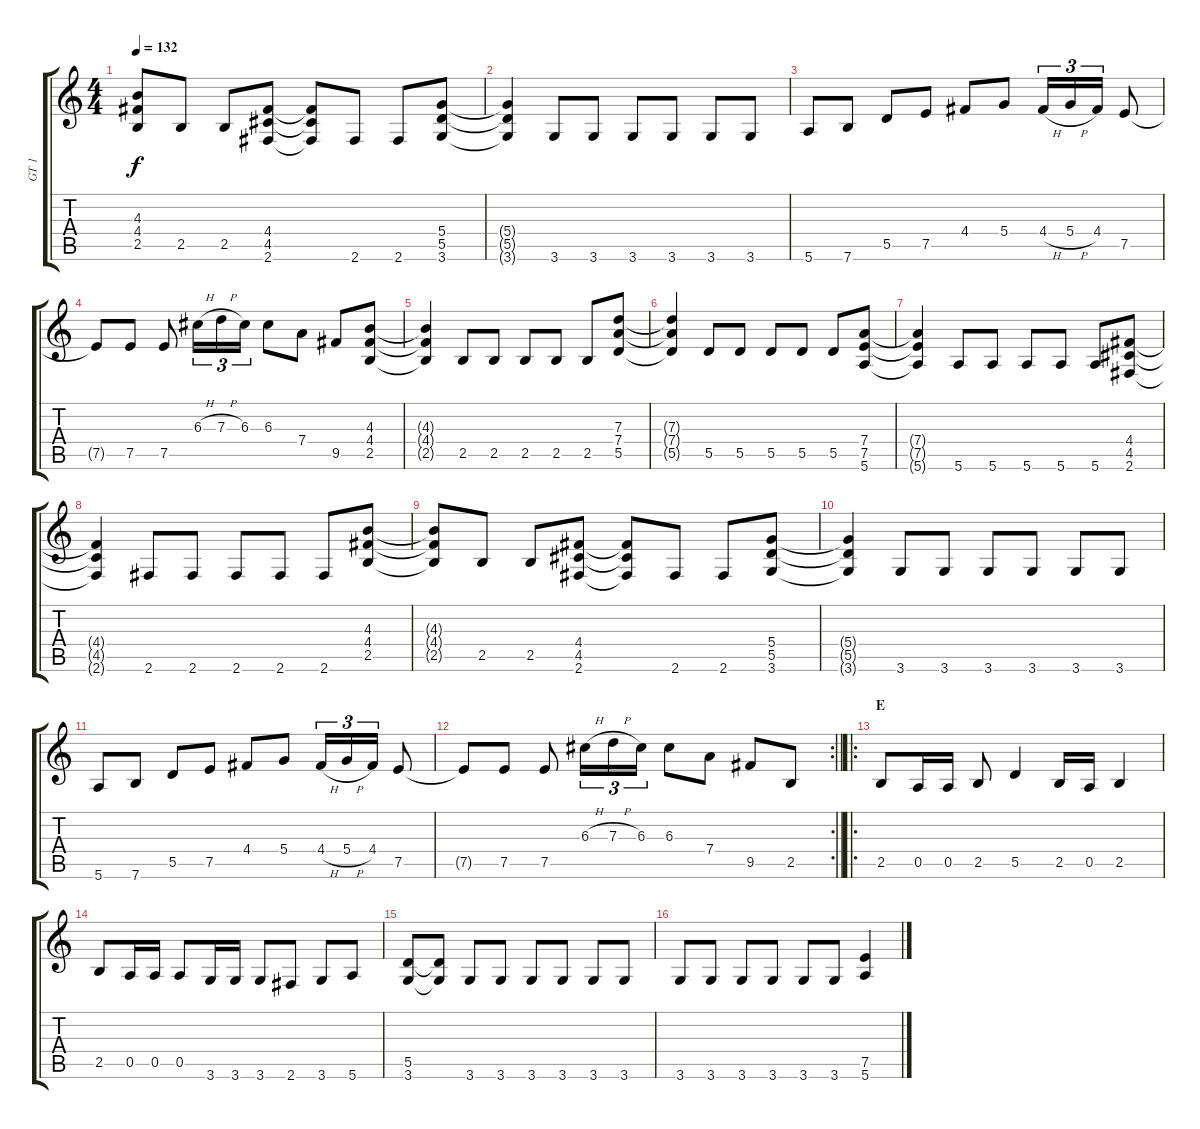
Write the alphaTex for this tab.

\track ("GT 1" "GT 1") {instrument distortionguitar}
\staff {score tabs}
\tuning (E4 B3 G3 D3 A2 E2) {hide}
\ts (4 4)
\tempo 132
\clef g2
\ks c
(4.3{t} 4.4{t} 2.5{t}).8{dy f} 2.5.8 2.5.8 (4.4 4.5 2.6).8 (4.4{t} 4.5{t} 2.6{t}).8 2.6.8 2.6.8 (5.4 5.5 3.6).8 |
(5.4{t} 5.5{t} 3.6{t}).4 3.6.8 3.6.8 3.6.8 3.6.8 3.6.8 3.6.8 |
5.6.8 7.6.8 5.5.8 7.5.8 4.4.8 5.4.8 4.4{h}.16{tu (3 2)} 5.4{h}.16{tu (3 2)} 4.4.16{tu (3 2)} 7.5.8 |
7.5{t}.8 7.5.8 7.5.8 6.3{h}.16{tu (3 2)} 7.3{h}.16{tu (3 2)} 6.3.16{tu (3 2)} 6.3.8 7.4.8 9.5.8 (4.3 4.4 2.5).8 |
(4.3{t} 4.4{t} 2.5{t}).4 2.5.8 2.5.8 2.5.8 2.5.8 2.5.8 (7.3 7.4 5.5).8 |
(7.3{t} 7.4{t} 5.5{t}).4 5.5.8 5.5.8 5.5.8 5.5.8 5.5.8 (7.4 7.5 5.6).8 |
(7.4{t} 7.5{t} 5.6{t}).4 5.6.8 5.6.8 5.6.8 5.6.8 5.6.8 (4.4 4.5 2.6).8 |
(4.4{t} 4.5{t} 2.6{t}).4 2.6.8 2.6.8 2.6.8 2.6.8 2.6.8 (4.3 4.4 2.5).8 |
(4.3{t} 4.4{t} 2.5{t}).8 2.5.8 2.5.8 (4.4 4.5 2.6).8 (4.4{t} 4.5{t} 2.6{t}).8 2.6.8 2.6.8 (5.4 5.5 3.6).8 |
(5.4{t} 5.5{t} 3.6{t}).4 3.6.8 3.6.8 3.6.8 3.6.8 3.6.8 3.6.8 |
5.6.8 7.6.8 5.5.8 7.5.8 4.4.8 5.4.8 4.4{h}.16{tu (3 2)} 5.4{h}.16{tu (3 2)} 4.4.16{tu (3 2)} 7.5.8 |
\rc 2
\barLineRight lightlight
7.5{t}.8 7.5.8 7.5.8 6.3{h}.16{tu (3 2)} 7.3{h}.16{tu (3 2)} 6.3.16{tu (3 2)} 6.3.8 7.4.8 9.5.8 2.5.8 |
\ro
\section ("" "E")
2.5.8 0.5.16 0.5.16 2.5.8 5.5.4 2.5.16 0.5.16 2.5.4 |
2.5.8 0.5.16 0.5.16 0.5.8 3.6.16 3.6.16 3.6.8 2.6.8 3.6.8 5.6.8 |
(5.5 3.6).8 (5.5{t} 3.6{t}).8 3.6.8 3.6.8 3.6.8 3.6.8 3.6.8 3.6.8 |
3.6.8 3.6.8 3.6.8 3.6.8 3.6.8 3.6.8 (7.5 5.6).4
